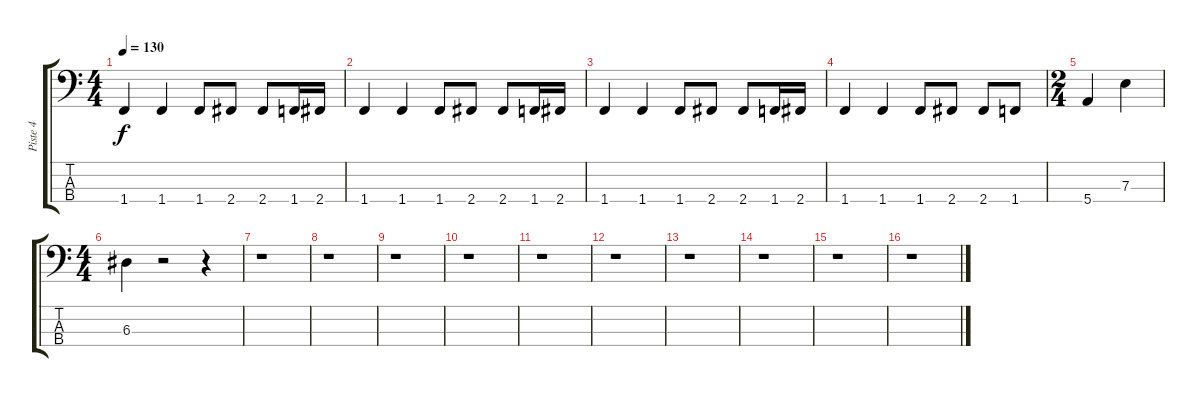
\track ("Piste 4" "Piste 4") {instrument electricbassfinger}
\staff {score tabs}
\tuning (G2 D2 A1 E1) {hide}
\ts (4 4)
\tempo 130
\clef f4
\ks c
1.4.4{dy f} 1.4.4 1.4.8 2.4.8 2.4.8 1.4.16 2.4.16 |
1.4.4 1.4.4 1.4.8 2.4.8 2.4.8 1.4.16 2.4.16 |
1.4.4 1.4.4 1.4.8 2.4.8 2.4.8 1.4.16 2.4.16 |
1.4.4 1.4.4 1.4.8 2.4.8 2.4.8 1.4.8 |
\ts (2 4)
5.4.4 7.3.4 |
\ts (4 4)
6.3.4 r.2 r.4 |
r.1 |
r.1 |
r.1 |
r.1 |
r.1 |
r.1 |
r.1 |
r.1 |
r.1 |
r.1
